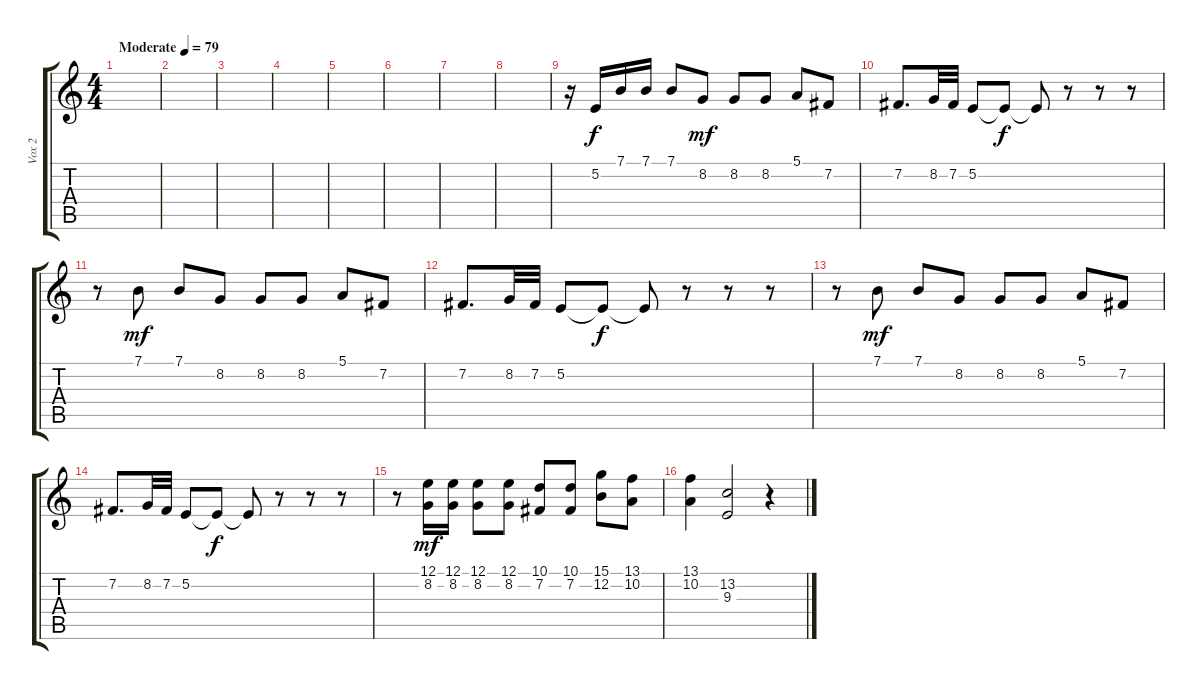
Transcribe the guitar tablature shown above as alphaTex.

\track ("Vox 2" "Vox 2") {instrument lead6voice}
\staff {score tabs}
\tuning (E4 B3 G3 D3 A2 E2) {hide}
\ts (4 4)
\tempo (79 "Moderate")
\clef g2
\ks c
|
|
|
|
|
|
|
|
r.16 5.2.16 7.1.16{dy f} 7.1.16 7.1.8 8.2.8{dy mf} 8.2.8 8.2.8 5.1.8 7.2.8 |
7.2.8{d} 8.2.32 7.2.32 5.2.8 5.2{t}.8{dy f} 5.2{t}.8 r.8 r.8 r.8 |
r.8 7.1.8{dy mf} 7.1.8 8.2.8 8.2.8 8.2.8 5.1.8 7.2.8 |
7.2.8{d} 8.2.32 7.2.32 5.2.8 5.2{t}.8{dy f} 5.2{t}.8 r.8 r.8 r.8 |
r.8 7.1.8{dy mf} 7.1.8 8.2.8 8.2.8 8.2.8 5.1.8 7.2.8 |
7.2.8{d} 8.2.32 7.2.32 5.2.8 5.2{t}.8{dy f} 5.2{t}.8 r.8 r.8 r.8 |
r.8 (12.1 8.2).16{dy mf} (12.1 8.2).16 (12.1 8.2).8 (12.1 8.2).8 (10.1 7.2).8 (10.1 7.2).8 (15.1 12.2).8 (13.1 10.2).8 |
(13.1 10.2).4 (13.2 9.3).2 r.4
